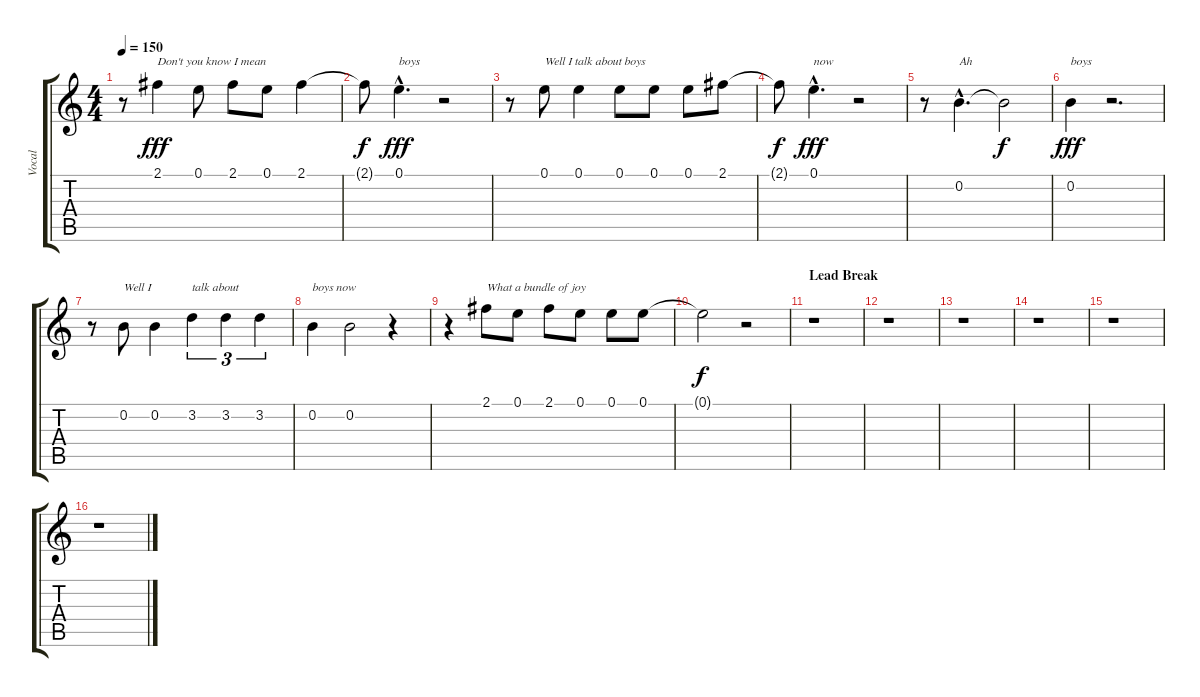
\track ("Vocal" "Vocal") {instrument acousticguitarnylon}
\staff {score tabs}
\tuning (E4 B3 G3 D3 A2 E2) {hide}
\ts (4 4)
\tempo 150
\clef g2
\ks c
r.8{dy fff} 2.1.4{txt "Don't you know I mean"} 0.1.8 2.1.8 0.1.8 2.1.4 |
2.1{t}.8{dy f} 0.1{hac}.4{d txt "boys" dy fff} r.2 |
r.8 0.1.8{txt "Well I talk about boys"} 0.1.4 0.1.8 0.1.8 0.1.8 2.1.8 |
2.1{t}.8{dy f} 0.1{hac}.4{d txt "now" dy fff} r.2 |
r.8 0.2{hac}.4{d txt "Ah"} 0.2{t}.2{dy f} |
0.2.4{txt "boys" dy fff} r.2{d} |
r.8 0.2.8{txt "Well I"} 0.2.4 3.2.4{tu (3 2) txt "talk about"} 3.2.4{tu (3 2)} 3.2.4{tu (3 2)} |
0.2.4{txt "boys now"} 0.2.2 r.4 |
r.4 2.1.8{txt "What a bundle of joy"} 0.1.8 2.1.8 0.1.8 0.1.8 0.1.8 |
0.1{t}.2{dy f} r.2 |
\section ("" "Lead Break")
r.1 |
r.1 |
r.1 |
r.1 |
r.1 |
r.1
